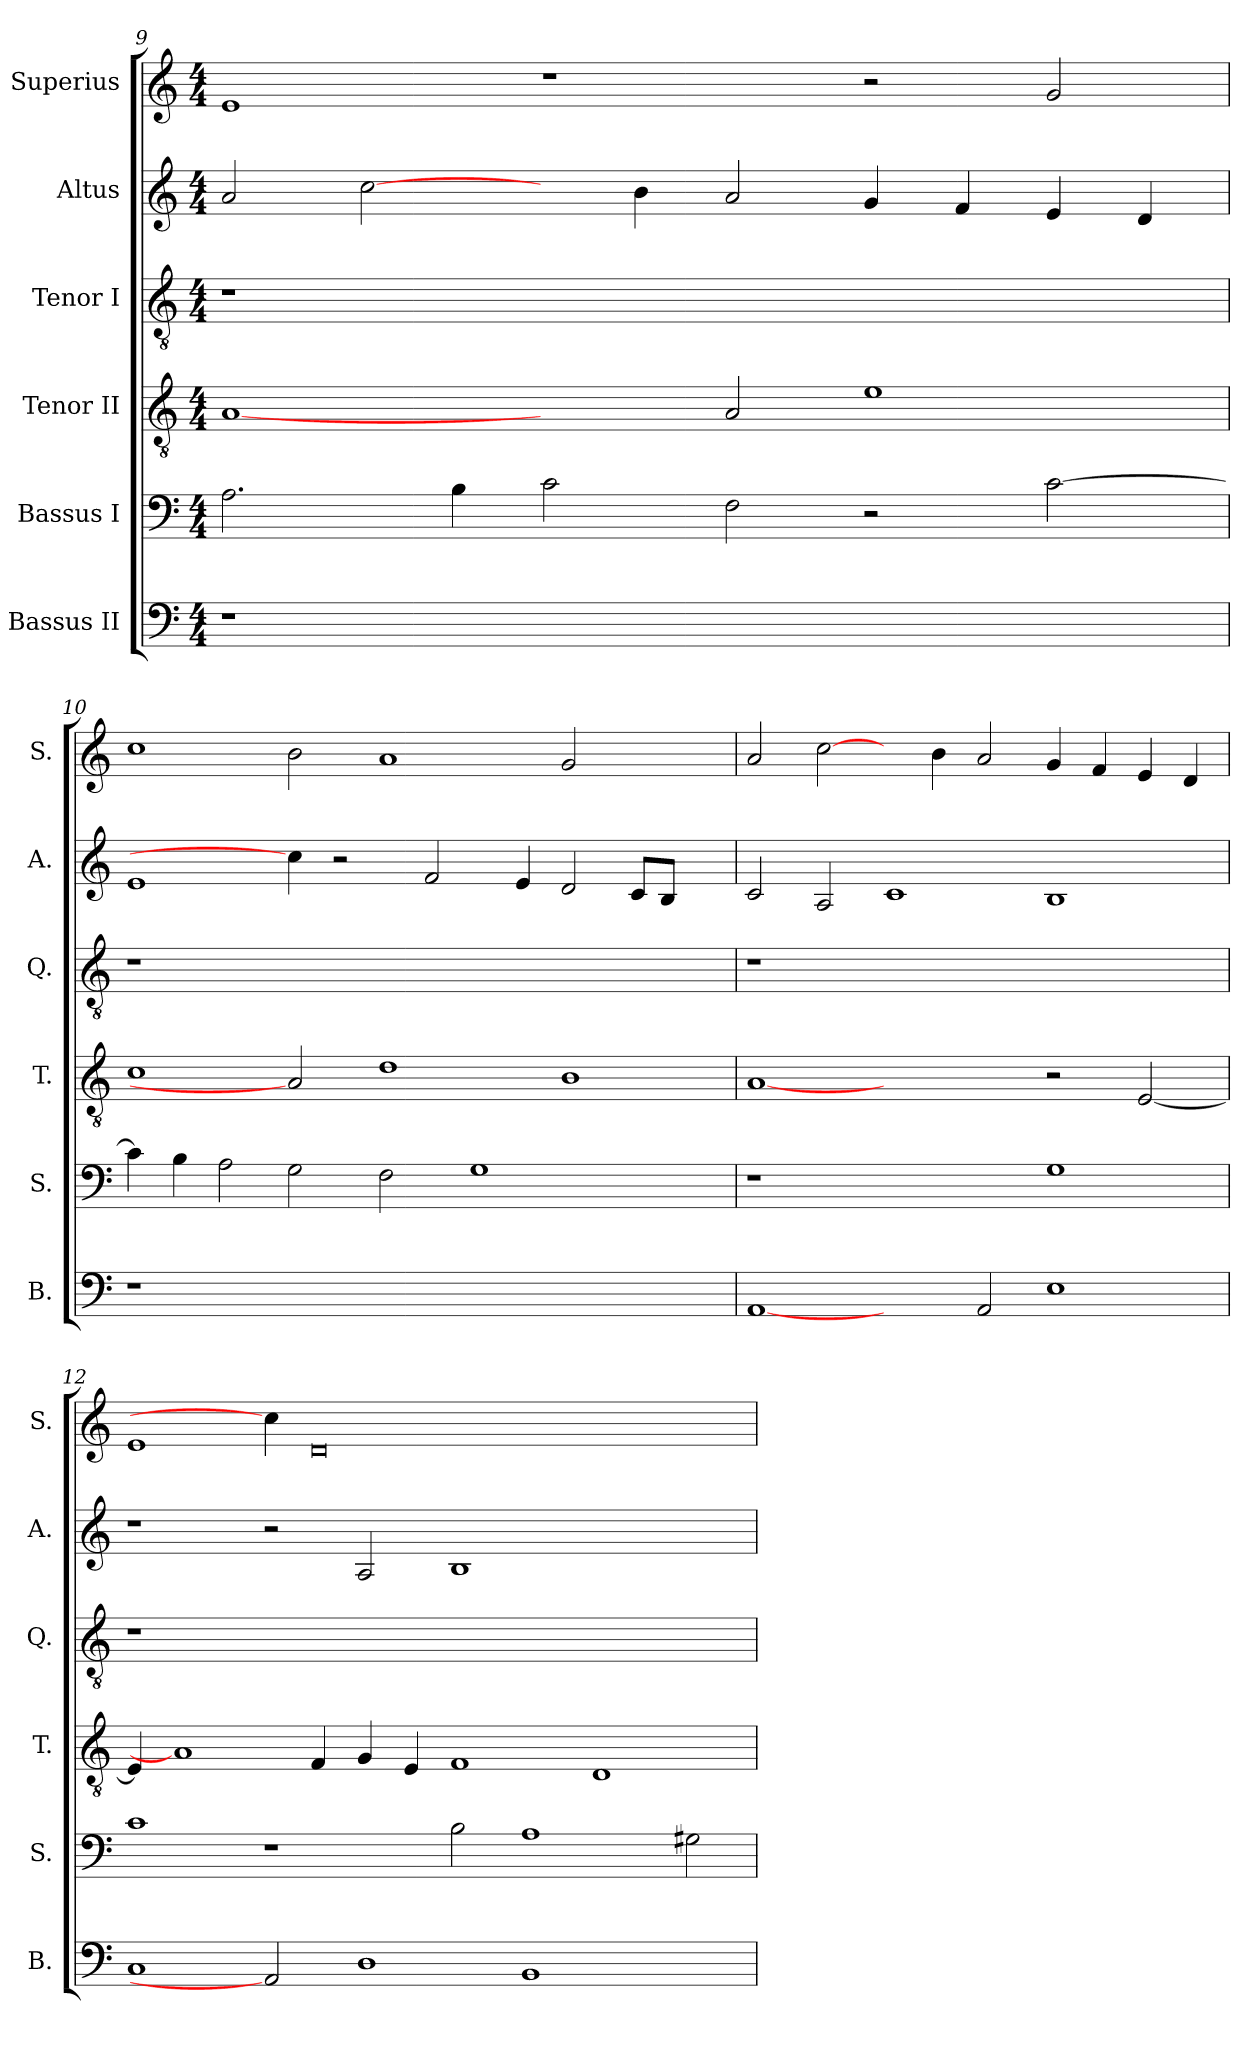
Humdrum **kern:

**kern	**kern	**kern	**kern	**kern	**kern
*part6	*part5	*part4	*part3	*part2	*part1
*staff6	*staff5	*staff4	*staff3	*staff2	*staff1
*I"Bassus II	*I"Bassus I	*I"Tenor II	*I"Tenor I	*I"Altus	*I"Superius
*I'B.	*I'S.	*I'T.	*I'Q.	*I'A.	*I'S.
*clefF4	*clefF4	*clefGv2	*clefGv2	*clefG2	*clefG2
*	*	*ITrd7c12	*ITrd7c12	*	*
*k[]	*k[]	*k[]	*k[]	*k[]	*k[]
*C:	*C:	*C:	*C:	*C:	*C:
*M4/4	*M4/4	*M4/4	*M4/4	*M4/4	*M4/4
=9	=9	=9	=9	=9	=9
!LO:N:vis=1	!	!	!LO:N:vis=1	!	!
1r	2.Ai\	[1AAi	1r	2ai/	1ei
.	.	.	.	[2cci\	.
.	4Bi\	.	.	.	.
0ryy	2ci\	2ryy	0ryy	4ryy	1r
.	.	.	.	4bi\	.
.	2Fi\	2AAi/	.	2ai/	.
.	2r	1Ei	.	4gi/	2r
.	.	.	.	4fi/	.
.	[>2ci\	.	.	4ei/	2gi/
.	.	.	.	4di/	.
!!LO:LB:g=z
=10	=10	=10	=10	=10	=10
!LO:N:vis=1	!	!	!LO:N:vis=1	!	!
1r	4ci\]	1Ci	1r	1ei	1cci
.	4Bi\	.	.	.	.
.	2Ai\	.	.	.	.
0ryy	2Gi\	2AAi]	0ryy	4cci\]	2bi\
.	.	.	.	2r	.
.	2Fi\	1Di	.	.	1ai
.	.	.	.	2fi/	.
.	1Gi	.	.	.	.
.	.	.	.	4ei/	.
.	.	1BBi	.	2di/	2gi/
2ryy	2ryy	.	2ryy	8ci/L	2ryy
.	.	.	.	8Bi/J	.
.	.	.	.	4ryy	.
=11	=11	=11	=11	=11	=11
!	!	!	!LO:N:vis=1	!	!
[1AAi	1r	[1AAi	1r	2ci/	2ai/
.	.	.	.	2Ai/	[2cci\
2ryy	1ryy	1ryy	0ryy	1ci	4ryy
.	.	.	.	.	4bi\
2AAi/	.	.	.	.	2ai/
1Ei	1Gi	2r	.	1Bi	4gi/
.	.	.	.	.	4fi/
.	.	[<2EEi/	.	.	4ei/
.	.	.	.	.	4di/
=12	=12	=12	=12	=12	=12
!	!	!	!LO:N:vis=1	!	!
1Ci	1ci	4EEi/]	1r	1r	1ei
.	.	1AAi]	.	.	.
2AAi]	1r	.	0.ryy	2r	4cci\]
.	.	4FFi/	.	.	0di
1Di	.	4GGi/	.	2Ai/	.
.	.	4EEi/	.	.	.
.	2Bi\	1FFi	.	1Bi	.
1BBi	1Ai	.	.	.	.
.	.	1DDi	.	1ryy	.
.	.	.	.	.	2.ryy
2ryy	2G#Xi\	.	.	.	.
=	=	=	=	=	=
*-	*-	*-	*-	*-	*-
